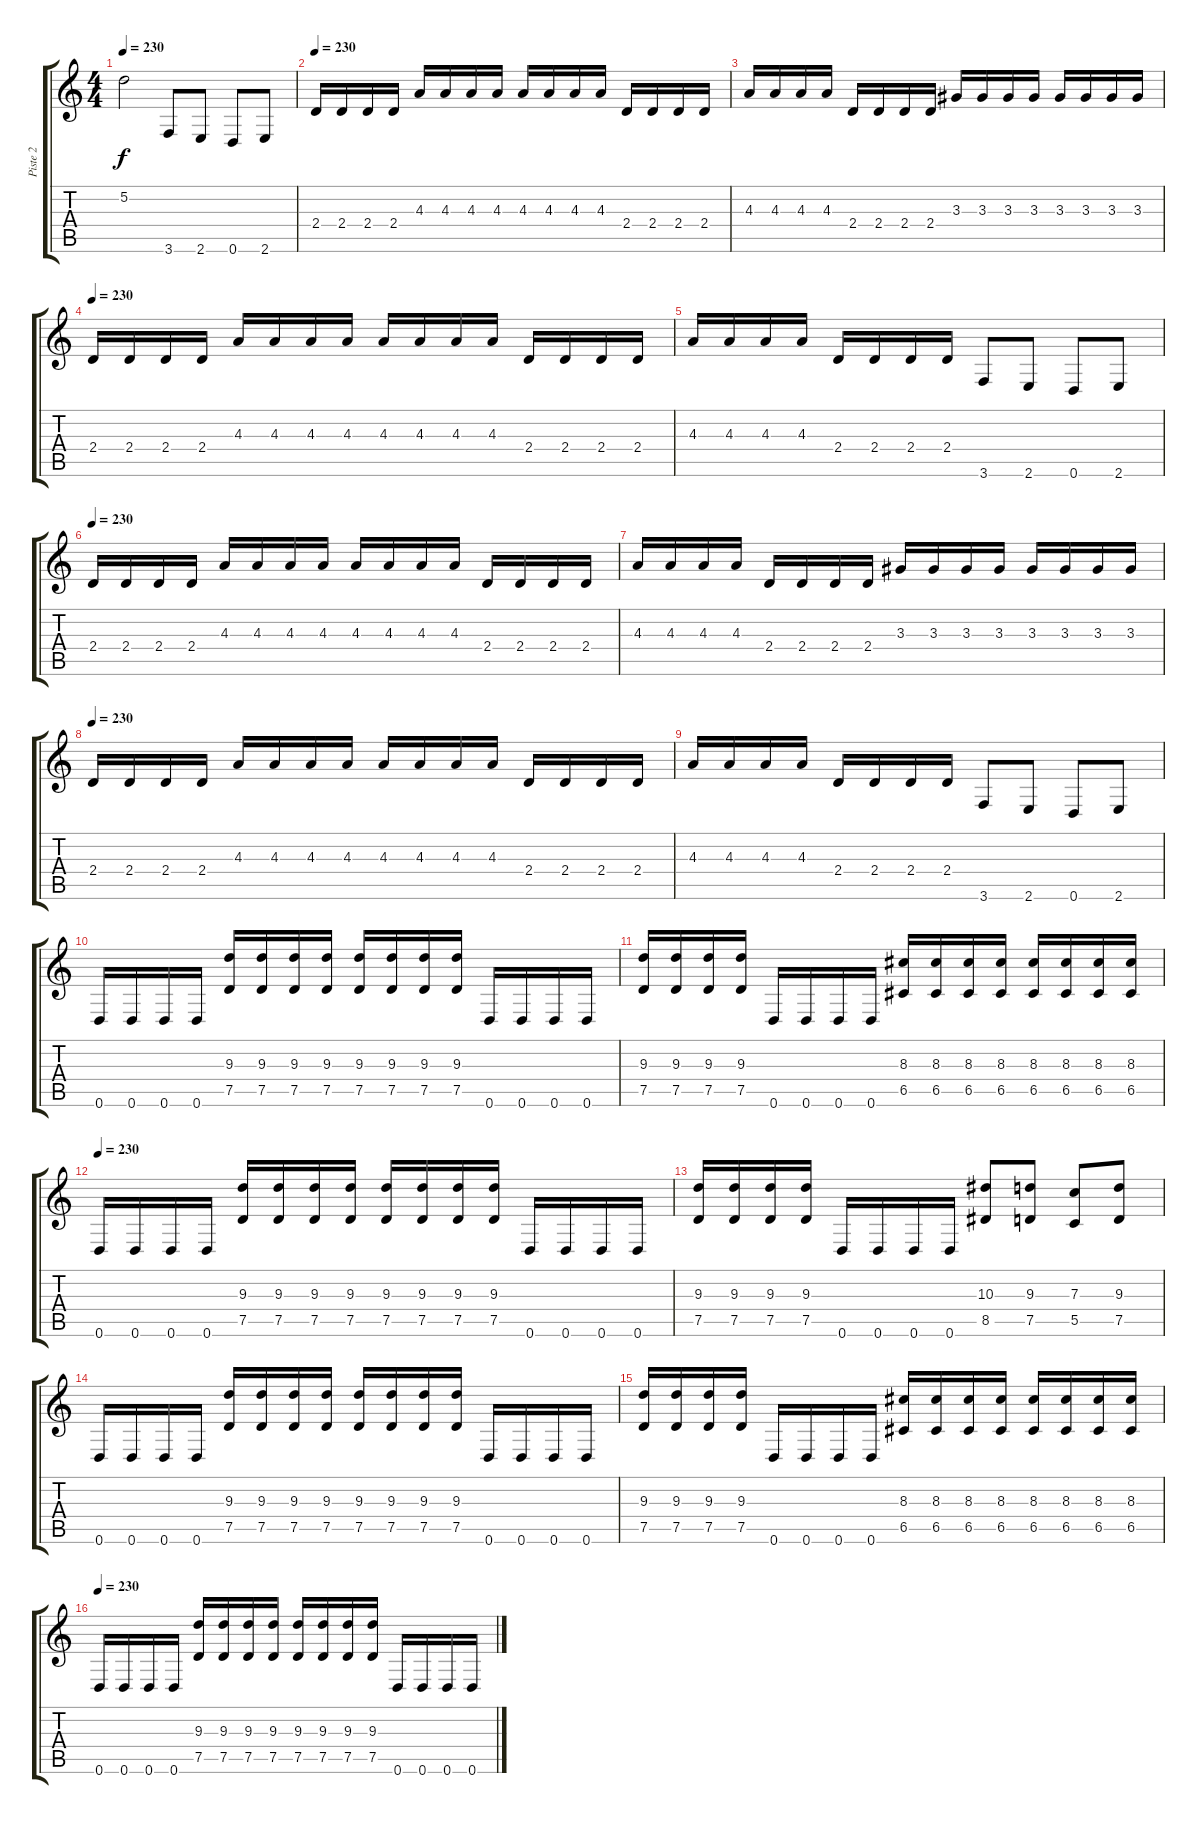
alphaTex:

\track ("Piste 2" "Piste 2") {instrument distortionguitar}
\staff {score tabs}
\tuning (D4 A3 F3 C3 G2 D2) {hide}
\ts (4 4)
\tempo 230
\clef g2
\ks c
5.2{t}.2{dy f} 3.6.8{instrument distortionguitar} 2.6.8 0.6.8 2.6.8 |
\tempo 230
2.4.16 2.4.16 2.4.16 2.4.16 4.3.16 4.3.16 4.3.16 4.3.16 4.3.16 4.3.16 4.3.16 4.3.16 2.4.16 2.4.16 2.4.16 2.4.16 |
4.3.16 4.3.16 4.3.16 4.3.16 2.4.16 2.4.16 2.4.16 2.4.16 3.3.16 3.3.16 3.3.16 3.3.16 3.3.16 3.3.16 3.3.16 3.3.16 |
\tempo 230
2.4.16 2.4.16 2.4.16 2.4.16 4.3.16 4.3.16 4.3.16 4.3.16 4.3.16 4.3.16 4.3.16 4.3.16 2.4.16 2.4.16 2.4.16 2.4.16 |
4.3.16 4.3.16 4.3.16 4.3.16 2.4.16 2.4.16 2.4.16 2.4.16 3.6.8 2.6.8 0.6.8 2.6.8 |
\tempo 230
2.4.16 2.4.16 2.4.16 2.4.16 4.3.16 4.3.16 4.3.16 4.3.16 4.3.16 4.3.16 4.3.16 4.3.16 2.4.16 2.4.16 2.4.16 2.4.16 |
4.3.16 4.3.16 4.3.16 4.3.16 2.4.16 2.4.16 2.4.16 2.4.16 3.3.16 3.3.16 3.3.16 3.3.16 3.3.16 3.3.16 3.3.16 3.3.16 |
\tempo 230
2.4.16 2.4.16 2.4.16 2.4.16 4.3.16 4.3.16 4.3.16 4.3.16 4.3.16 4.3.16 4.3.16 4.3.16 2.4.16 2.4.16 2.4.16 2.4.16 |
4.3.16 4.3.16 4.3.16 4.3.16 2.4.16 2.4.16 2.4.16 2.4.16 3.6.8 2.6.8 0.6.8 2.6.8 |
0.6.16 0.6.16 0.6.16 0.6.16 (9.3 7.5).16 (9.3 7.5).16 (9.3 7.5).16 (9.3 7.5).16 (9.3 7.5).16 (9.3 7.5).16 (9.3 7.5).16 (9.3 7.5).16 0.6.16 0.6.16 0.6.16 0.6.16 |
(9.3 7.5).16 (9.3 7.5).16 (9.3 7.5).16 (9.3 7.5).16 0.6.16 0.6.16 0.6.16 0.6.16 (8.3 6.5).16 (8.3 6.5).16 (8.3 6.5).16 (8.3 6.5).16 (8.3 6.5).16 (8.3 6.5).16 (8.3 6.5).16 (8.3 6.5).16 |
\tempo 230
0.6.16 0.6.16 0.6.16 0.6.16 (9.3 7.5).16 (9.3 7.5).16 (9.3 7.5).16 (9.3 7.5).16 (9.3 7.5).16 (9.3 7.5).16 (9.3 7.5).16 (9.3 7.5).16 0.6.16 0.6.16 0.6.16 0.6.16 |
(9.3 7.5).16 (9.3 7.5).16 (9.3 7.5).16 (9.3 7.5).16 0.6.16 0.6.16 0.6.16 0.6.16 (10.3 8.5).8 (9.3 7.5).8 (7.3 5.5).8 (9.3 7.5).8 |
0.6.16 0.6.16 0.6.16 0.6.16 (9.3 7.5).16 (9.3 7.5).16 (9.3 7.5).16 (9.3 7.5).16 (9.3 7.5).16 (9.3 7.5).16 (9.3 7.5).16 (9.3 7.5).16 0.6.16 0.6.16 0.6.16 0.6.16 |
(9.3 7.5).16 (9.3 7.5).16 (9.3 7.5).16 (9.3 7.5).16 0.6.16 0.6.16 0.6.16 0.6.16 (8.3 6.5).16 (8.3 6.5).16 (8.3 6.5).16 (8.3 6.5).16 (8.3 6.5).16 (8.3 6.5).16 (8.3 6.5).16 (8.3 6.5).16 |
\tempo 230
0.6.16 0.6.16 0.6.16 0.6.16 (9.3 7.5).16 (9.3 7.5).16 (9.3 7.5).16 (9.3 7.5).16 (9.3 7.5).16 (9.3 7.5).16 (9.3 7.5).16 (9.3 7.5).16 0.6.16 0.6.16 0.6.16 0.6.16
